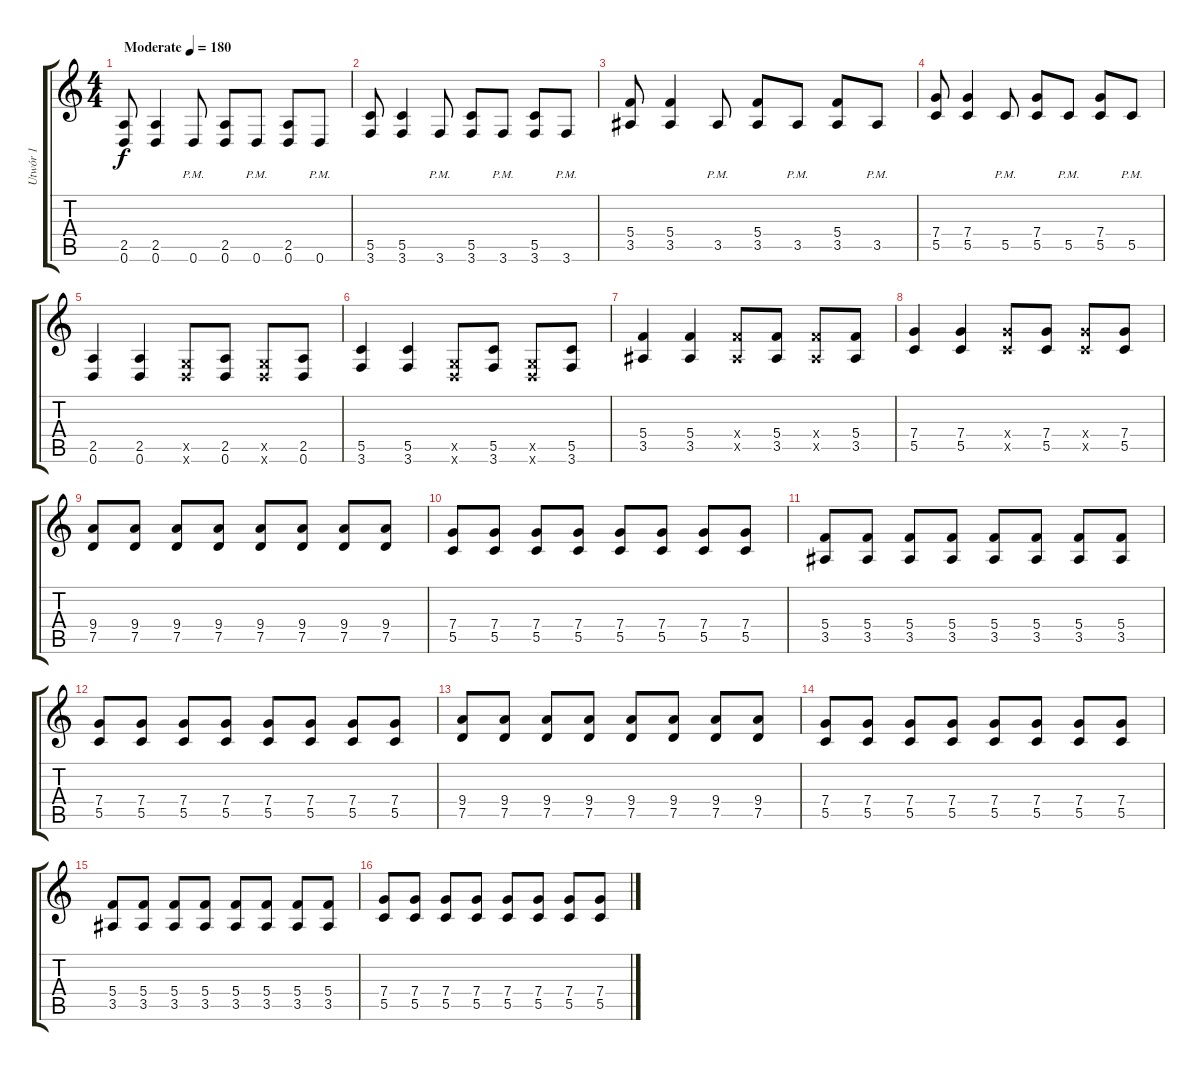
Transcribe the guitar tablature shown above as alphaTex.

\track ("Utwór 1" "Utwór 1") {instrument distortionguitar}
\staff {score tabs}
\tuning (D4 A3 F3 C3 G2 D2) {hide}
\ts (4 4)
\tempo (180 "Moderate")
\clef g2
\ks c
(2.5 0.6).8{dy f instrument distortionguitar} (2.5 0.6).4 0.6{pm}.8 (2.5 0.6).8 0.6{pm}.8 (2.5 0.6).8 0.6{pm}.8 |
(5.5 3.6).8 (5.5 3.6).4 3.6{pm}.8 (5.5 3.6).8 3.6{pm}.8 (5.5 3.6).8 3.6{pm}.8 |
(5.4 3.5).8 (5.4 3.5).4 3.5{pm}.8 (5.4 3.5).8 3.5{pm}.8 (5.4 3.5).8 3.5{pm}.8 |
(7.4 5.5).8 (7.4 5.5).4 5.5{pm}.8 (7.4 5.5).8 5.5{pm}.8 (7.4 5.5).8 5.5{pm}.8 |
(2.5 0.6).4 (2.5 0.6).4 (0.5{x} 0.6{x}).8 (2.5 0.6).8 (0.5{x} 0.6{x}).8 (2.5 0.6).8 |
(5.5 3.6).4 (5.5 3.6).4 (0.5{x} 0.6{x}).8 (5.5 3.6).8 (0.5{x} 0.6{x}).8 (5.5 3.6).8 |
(5.4 3.5).4 (5.4 3.5).4 (5.4{x} 3.5{x}).8 (5.4 3.5).8 (5.4{x} 3.5{x}).8 (5.4 3.5).8 |
(7.4 5.5).4 (7.4 5.5).4 (7.4{x} 5.5{x}).8 (7.4 5.5).8 (7.4{x} 5.5{x}).8 (7.4 5.5).8 |
(9.4 7.5).8 (9.4 7.5).8 (9.4 7.5).8 (9.4 7.5).8 (9.4 7.5).8 (9.4 7.5).8 (9.4 7.5).8 (9.4 7.5).8 |
(7.4 5.5).8 (7.4 5.5).8 (7.4 5.5).8 (7.4 5.5).8 (7.4 5.5).8 (7.4 5.5).8 (7.4 5.5).8 (7.4 5.5).8 |
(5.4 3.5).8 (5.4 3.5).8 (5.4 3.5).8 (5.4 3.5).8 (5.4 3.5).8 (5.4 3.5).8 (5.4 3.5).8 (5.4 3.5).8 |
(7.4 5.5).8 (7.4 5.5).8 (7.4 5.5).8 (7.4 5.5).8 (7.4 5.5).8 (7.4 5.5).8 (7.4 5.5).8 (7.4 5.5).8 |
(9.4 7.5).8 (9.4 7.5).8 (9.4 7.5).8 (9.4 7.5).8 (9.4 7.5).8 (9.4 7.5).8 (9.4 7.5).8 (9.4 7.5).8 |
(7.4 5.5).8 (7.4 5.5).8 (7.4 5.5).8 (7.4 5.5).8 (7.4 5.5).8 (7.4 5.5).8 (7.4 5.5).8 (7.4 5.5).8 |
(5.4 3.5).8 (5.4 3.5).8 (5.4 3.5).8 (5.4 3.5).8 (5.4 3.5).8 (5.4 3.5).8 (5.4 3.5).8 (5.4 3.5).8 |
(7.4 5.5).8 (7.4 5.5).8 (7.4 5.5).8 (7.4 5.5).8 (7.4 5.5).8 (7.4 5.5).8 (7.4 5.5).8 (7.4 5.5).8
